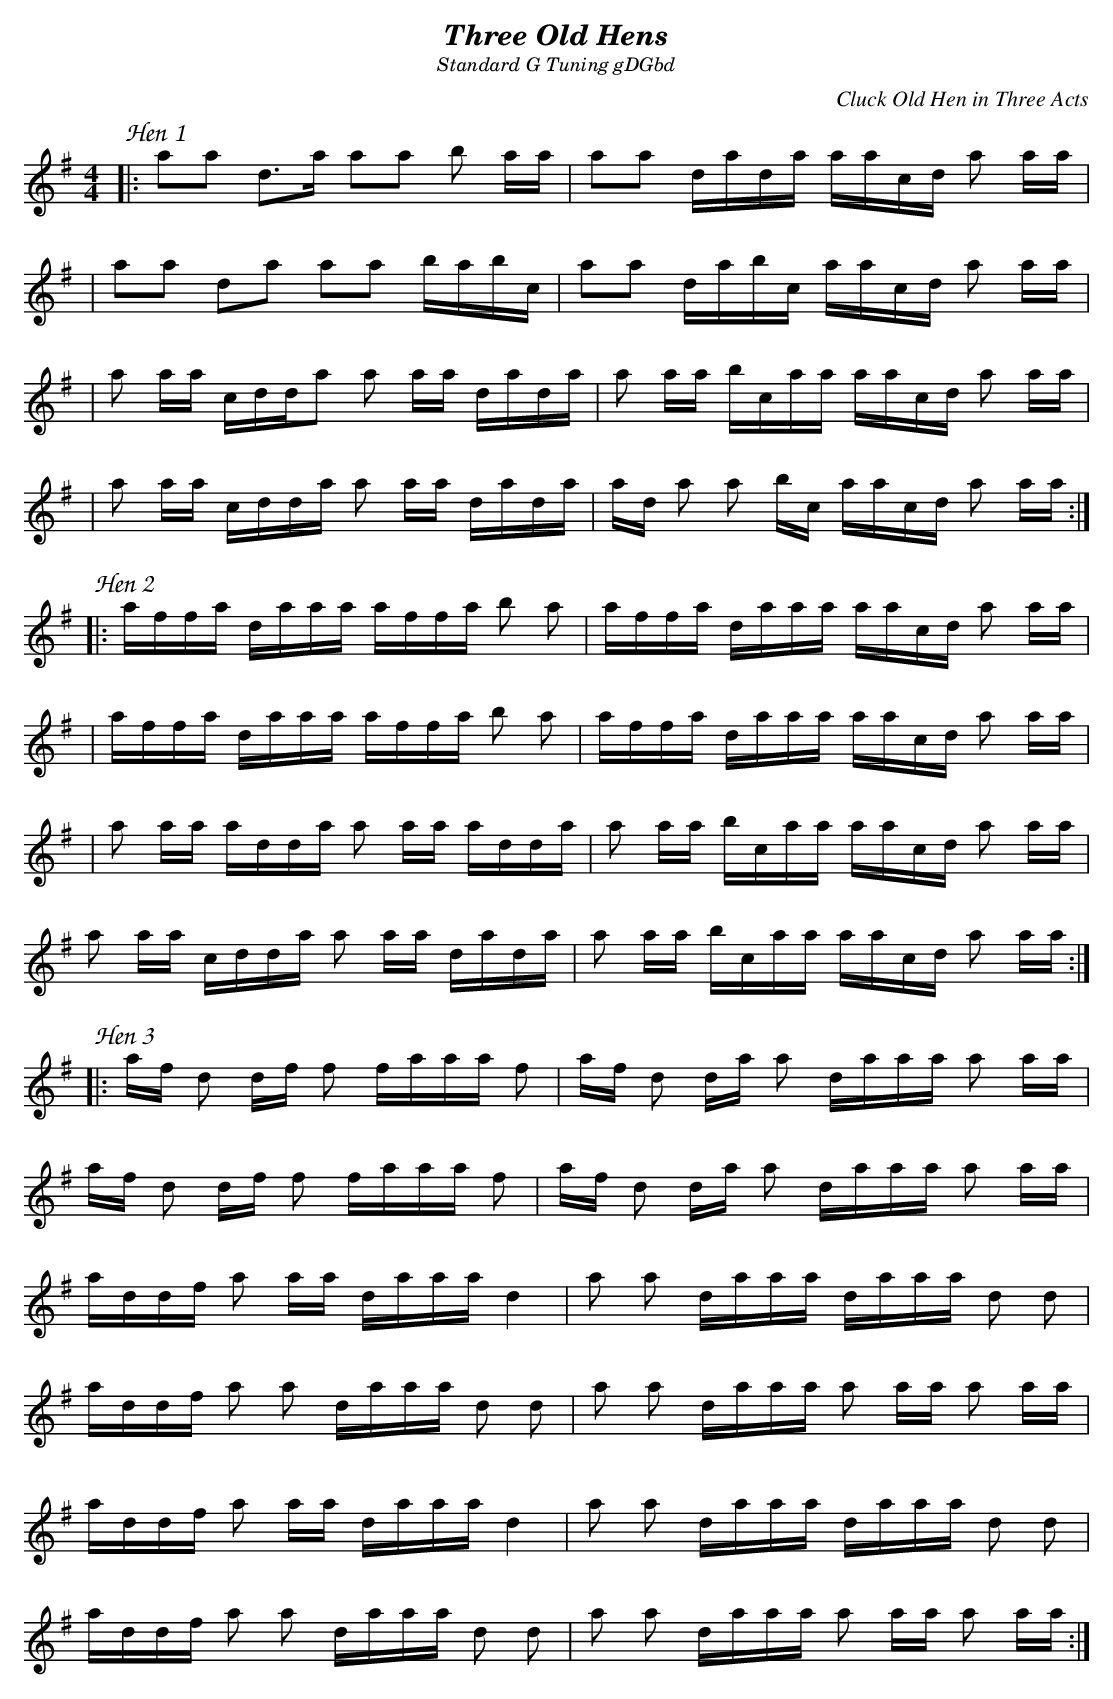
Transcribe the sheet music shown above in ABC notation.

X:1
%%textfont       NewCenturySchlbk-Italic 10
T:Three Old Hens
T:Standard G Tuning gDGbd
C:Cluck Old Hen in Three Acts
L:1/8
M:4/4
K:G banjo5tab
"Hen 1"|: a1,,,,a1 d1>,,,,a1  a1,,,,a1 ,b1 a/2,,,,a/2 |\
a1,,,,a1 d/2a/2d/2,,,,a/2  a/2,a/2,,c/2,,d/2 ,,a1 ,,a/2,,,,a/2 |
| a1,,,,a1 d1,,,,a1  a1,,,,a1 ,b/2,a/2,b/2,c/2  |\
a1,,,,a1 d/2a/2,b/2,c/2 a/2,a/2,,c/2,,d/2 ,,a1 ,,a/2,,,,a/2 |
| ,,a1 ,,a/2,,,,a/2 ,,c/2,,d/2,,d/2,,,,a  ,,a1 ,,a/2,,,,a/2 ,,,d/2,,,a/2,,,d/2,,a/2 | \
,,a1 ,,a/2,,,,a/2  ,b/2,c/2a/2,,,,a/2 a/2,a/2,,c/2,,d/2 ,,a1 ,,a/2,,,,a/2 |
| ,,,a1 ,,a/2,,,,a/2 ,,c/2,,d/2,,d/2,,,,a/2 ,,a1 ,,a/2,,,,a/2 ,,,d/2,,,a/2,,,d/2,,a/2 |\
,,,a/2,,,d/2 ,,a1 ,a1 ,b/2,c/2 a/2,a/2,,c/2,,d/2 ,,a1 ,,a/2,,,,a/2  :|
"Hen 2"|: a/2f/2f/2,,,,a/2 d/2a/2a/2,,,,a/2  a/2f/2f/2,,,,a/2 ,b1 a1 |\
a/2f/2f/2,,,,a/2 d/2a/2a/2,,,,a/2  a/2,a/2,,c/2,,d/2 ,,a1 ,,a/2,,,,a/2  |
| a/2f/2f/2,,,,a/2 d/2a/2a/2,,,,a/2  a/2f/2f/2,,,,a/2 ,b1 a1 |\
a/2f/2f/2,,,,a/2 d/2a/2a/2,,,,a/2  a/2,a/2,,c/2,,d/2 ,,a1 ,,a/2,,,,a/2  |
| ,,a1 ,,a/2,,,,a/2 ,,a/2,,d/2,,d/2,,,,a/2  ,,a1 ,,a/2,,,,a/2 ,,,a/2,,,d/2,,,d/2,,,a/2 |\
,,a1 ,,a/2,,,,a/2 ,b/2,c/2a/2,,,,a/2 a/2,a/2,,c/2,,d/2 ,,a1 ,,a/2,,,,a/2  |
,,,a1 ,,a/2,,,,a/2 ,,c/2,,d/2,,d/2,,,,a/2 ,,a1 ,,a/2,,,,a/2 ,,,d/2,,,a/2,,,d/2,,a/2 |\
,,a1 ,,a/2,,,,a/2 ,b/2,c/2a/2,,,,a/2 a/2,a/2,,c/2,,d/2 ,,a1 ,,a/2,,,,a/2  :|
"Hen 3"|: a/2f/2 d1 d/2f/2 f1 f/2a/2a/2,,,,a/2 ,,f1 |\
a/2f/2 d1 d/2a/2 a1 ,,d/2,,a/2,,a/2,,,,a/2 ,,a1  ,,a/2,,,,a/2  |
a/2f/2 d1 d/2f/2 f1 f/2a/2a/2,,,,a/2 ,,f1 |\
a/2f/2 d1 d/2a/2 a1 ,,d/2,,a/2,,a/2,,,,a/2 ,,a1  ,,a/2,,,,a/2  |
,,,a/2,,,d/2,,,d/2,,,f/2 ,,a1 ,,a/2,,,,a/2 ,,d/2,,a/2,,a/2,,,,a/2 ,,d2 |\
a1 a1 ,,d/2,,a/2,,a/2,,,,a/2 ,,,d/2,,,a/2,,,a/2,,,,a/2 ,,,d1 ,,,d1 |
,,,a/2,,,d/2,,,d/2,,,f/2 ,,a1 ,,a1 ,,d/2,,a/2,,a/2,,,,a/2 ,,d1 ,,d1 |\
a1 a1 ,,d/2,,a/2,,a/2,,,,a/2 ,,a1 ,,a/2,,,,a/2 ,,a1 ,,a/2,,,,a/2 |
,,,a/2,,,d/2,,,d/2,,,f/2 ,,a1 ,,a/2,,,,a/2 ,,d/2,,a/2,,a/2,,,,a/2 ,,d2 |\
a1 a1 ,,d/2,,a/2,,a/2,,,,a/2 ,,,d/2,,,a/2,,,a/2,,,,a/2 ,,,d1 ,,,d1 |
,,,a/2,,,d/2,,,d/2,,,f/2 ,,a1 ,,a1 ,,d/2,,a/2,,a/2,,,,a/2 ,,d1 ,,d1 |\
a1 a1 ,,d/2,,a/2,,a/2,,,,a/2 ,,a1 ,,a/2,,,,a/2 ,,a1 ,,a/2,,,,a/2 :|
